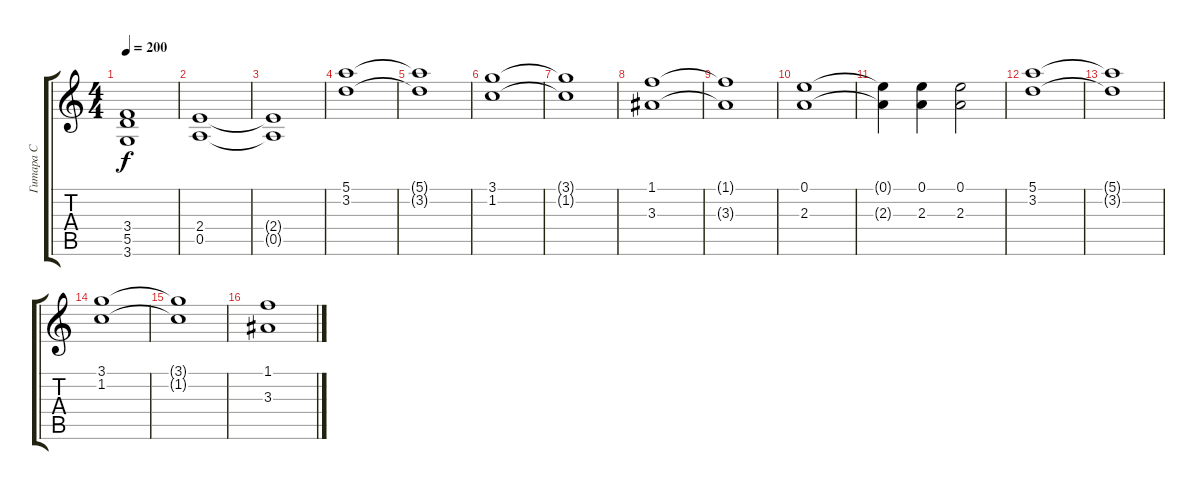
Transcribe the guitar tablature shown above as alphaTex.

\track ("Гитара C" "Гитара C") {instrument distortionguitar}
\staff {score tabs}
\tuning (E4 B3 G3 D3 A2 E2) {hide}
\ts (4 4)
\tempo 200
\clef g2
\ks c
(3.4{t} 5.5{t} 3.6{t}).1{dy f} |
(2.4 0.5).1 |
(2.4{t} 0.5{t}).1 |
(5.1 3.2).1{volume 15} |
(5.1{t} 3.2{t}).1 |
(3.1 1.2).1{volume 5} |
(3.1{t} 1.2{t}).1 |
(1.1 3.3).1{volume 13} |
(1.1{t} 3.3{t}).1 |
(0.1 2.3).1{volume 4} |
(0.1{t} 2.3{t}).4 (0.1 2.3).4{volume 4} (0.1 2.3).2{volume 11} |
(5.1 3.2).1{volume 15} |
(5.1{t} 3.2{t}).1 |
(3.1 1.2).1{volume 5} |
(3.1{t} 1.2{t}).1 |
(1.1 3.3).1{volume 13}
